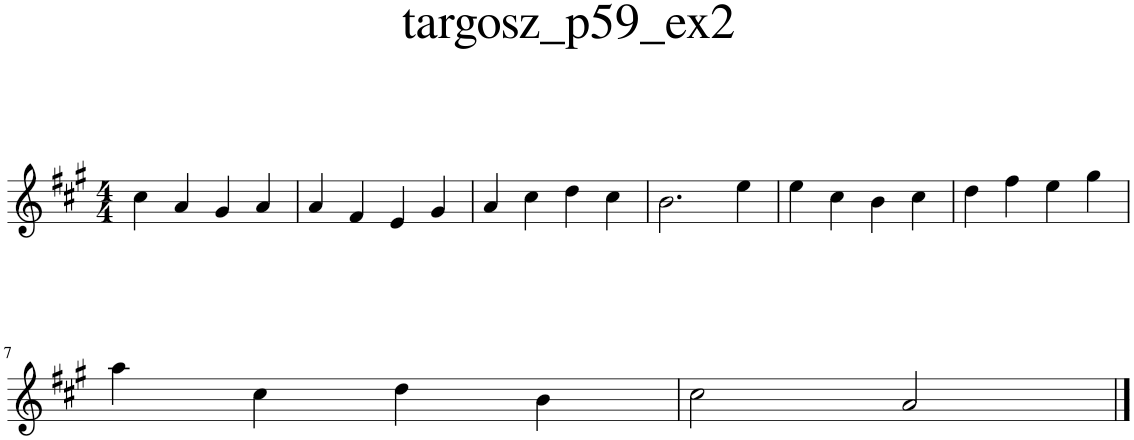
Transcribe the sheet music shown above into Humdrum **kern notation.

**kern
*part1
*staff1
*I"Piano
*I'Pno.
*clefG2
*k[f#c#g#]
*M4/4
=1
4cc#\
4a/
4g#/
4a/
=2
4a/
4f#/
4e/
4g#/
=3
4a/
4cc#\
4dd\
4cc#\
=4
2.b\
4ee\
=5
4ee\
4cc#\
4b\
4cc#\
=6
4dd\
4ff#\
4ee\
4gg#\
!!LO:LB:g=z
=7
4aa\
4cc#\
4dd\
4b\
=8
2cc#\
2a/
==
*-
